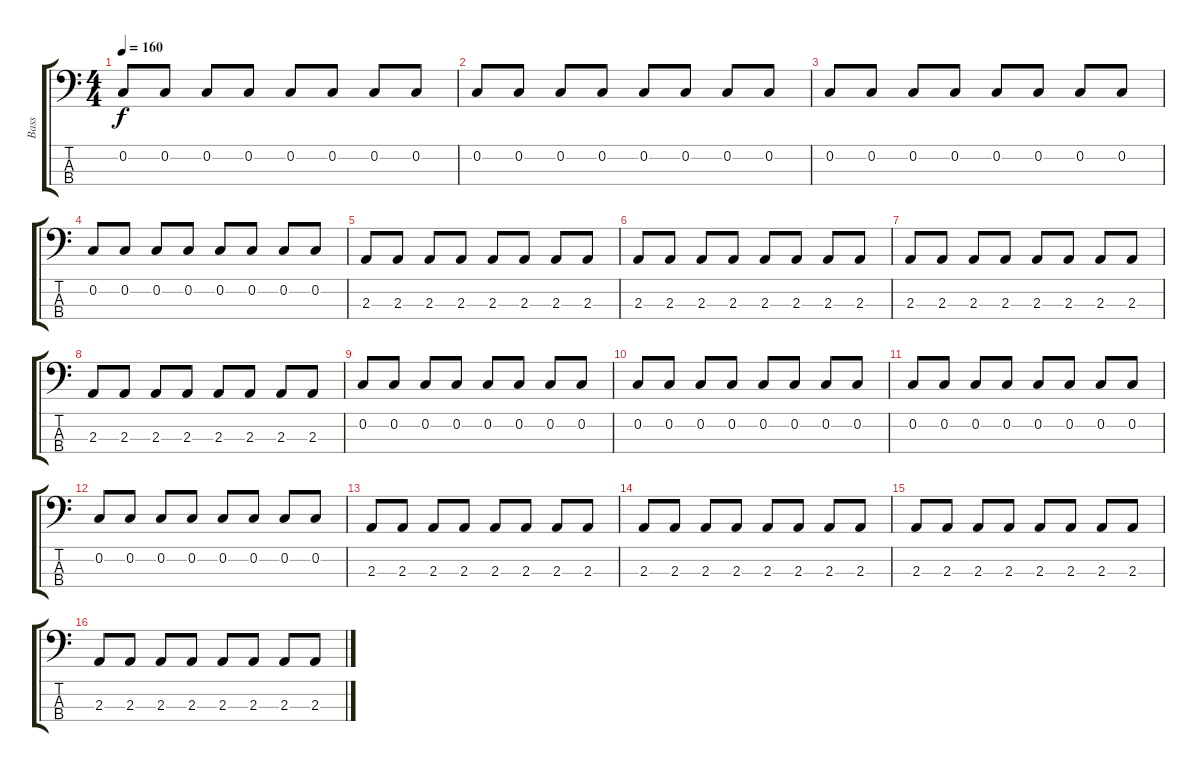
\track ("Bass" "Bass") {instrument electricbassfinger}
\staff {score tabs}
\tuning (F2 C2 G1 C1) {hide}
\ts (4 4)
\tempo 160
\clef f4
\ks c
0.2.8{dy f} 0.2.8 0.2.8 0.2.8 0.2.8 0.2.8 0.2.8 0.2.8 |
0.2.8 0.2.8 0.2.8 0.2.8 0.2.8 0.2.8 0.2.8 0.2.8 |
0.2.8 0.2.8 0.2.8 0.2.8 0.2.8 0.2.8 0.2.8 0.2.8 |
0.2.8 0.2.8 0.2.8 0.2.8 0.2.8 0.2.8 0.2.8 0.2.8 |
2.3.8 2.3.8 2.3.8 2.3.8 2.3.8 2.3.8 2.3.8 2.3.8 |
2.3.8 2.3.8 2.3.8 2.3.8 2.3.8 2.3.8 2.3.8 2.3.8 |
2.3.8 2.3.8 2.3.8 2.3.8 2.3.8 2.3.8 2.3.8 2.3.8 |
2.3.8 2.3.8 2.3.8 2.3.8 2.3.8 2.3.8 2.3.8 2.3.8 |
0.2.8 0.2.8 0.2.8 0.2.8 0.2.8 0.2.8 0.2.8 0.2.8 |
0.2.8 0.2.8 0.2.8 0.2.8 0.2.8 0.2.8 0.2.8 0.2.8 |
0.2.8 0.2.8 0.2.8 0.2.8 0.2.8 0.2.8 0.2.8 0.2.8 |
0.2.8 0.2.8 0.2.8 0.2.8 0.2.8 0.2.8 0.2.8 0.2.8 |
2.3.8 2.3.8 2.3.8 2.3.8 2.3.8 2.3.8 2.3.8 2.3.8 |
2.3.8 2.3.8 2.3.8 2.3.8 2.3.8 2.3.8 2.3.8 2.3.8 |
2.3.8 2.3.8 2.3.8 2.3.8 2.3.8 2.3.8 2.3.8 2.3.8 |
2.3.8 2.3.8 2.3.8 2.3.8 2.3.8 2.3.8 2.3.8 2.3.8
